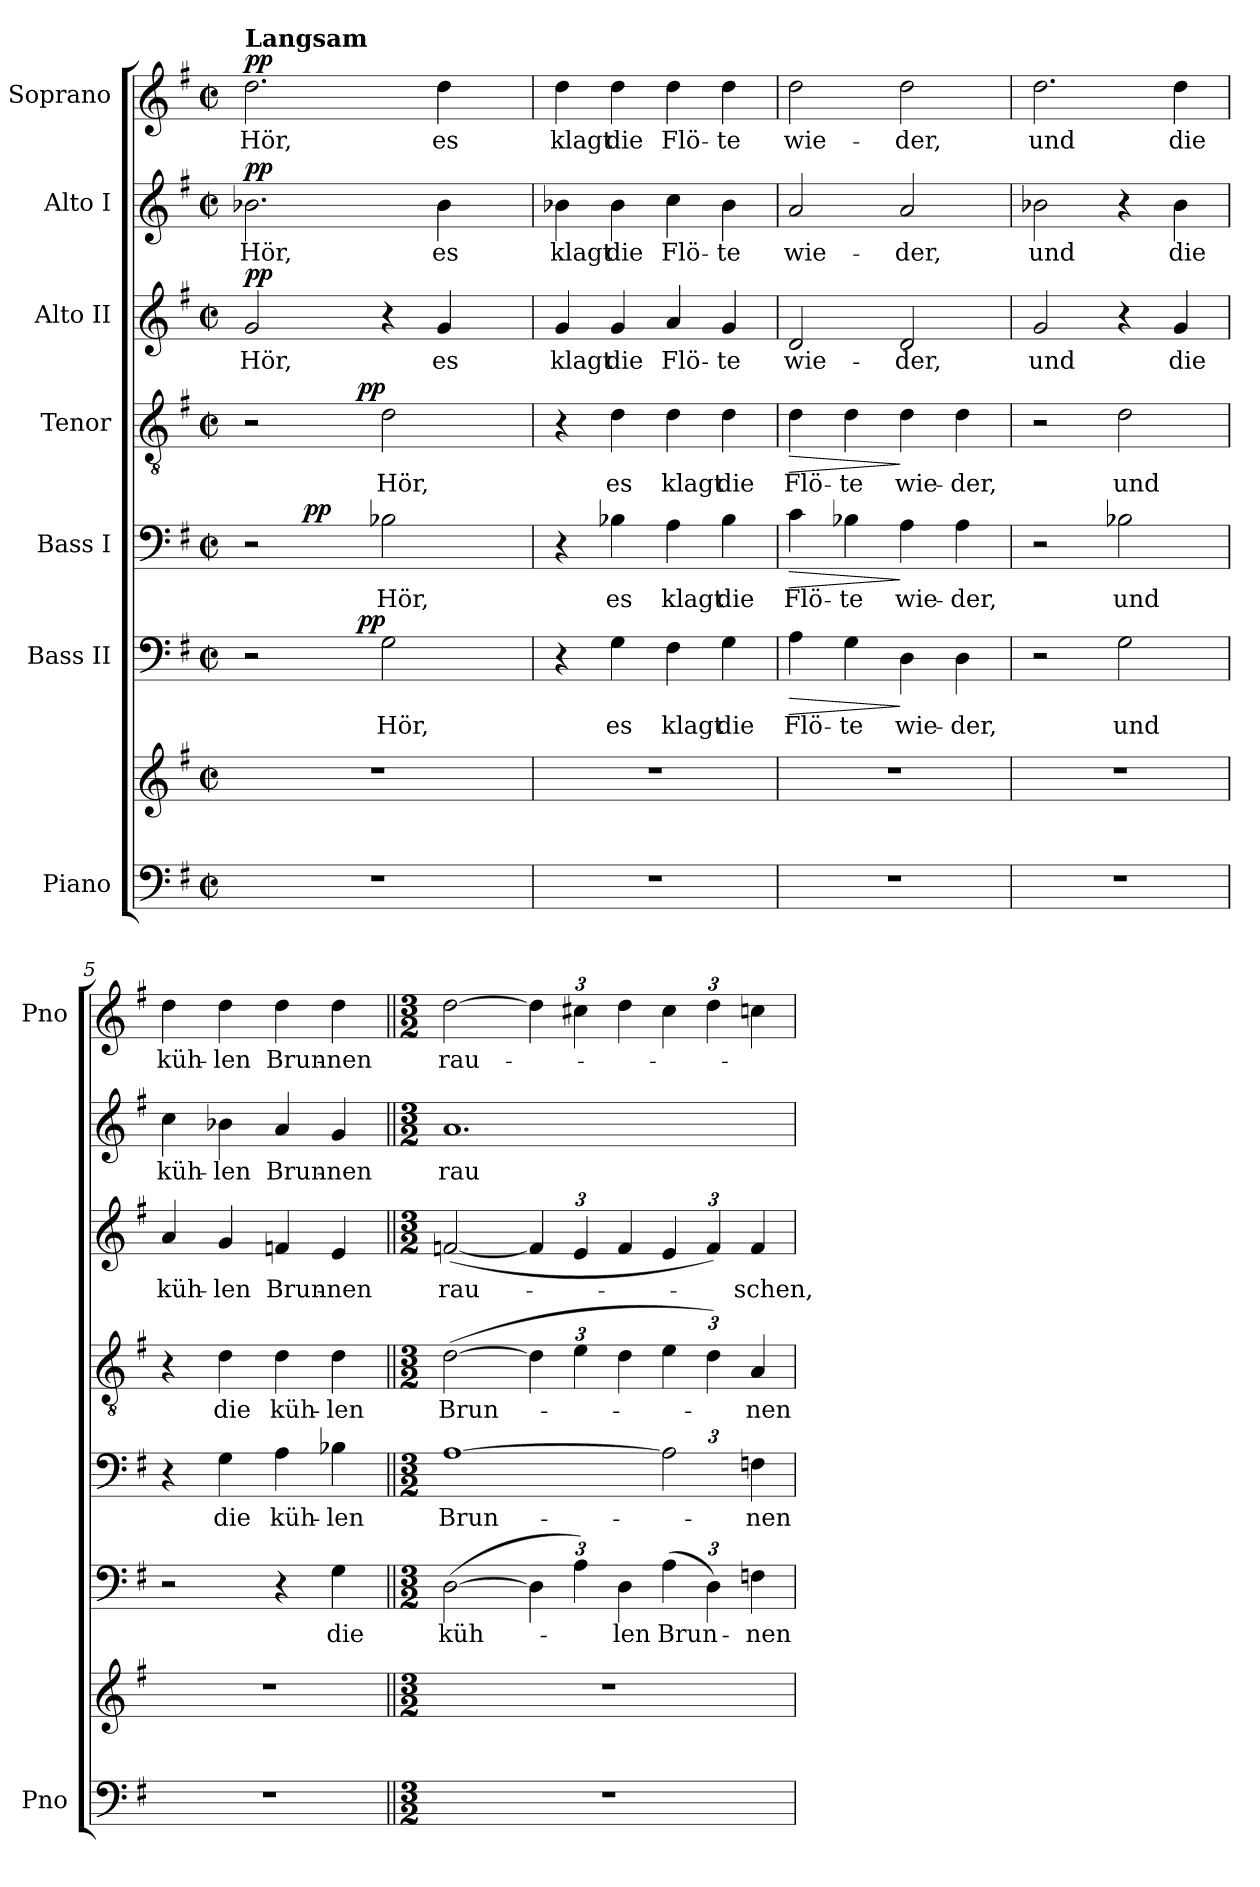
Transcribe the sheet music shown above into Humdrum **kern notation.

**kern	**kern	**kern	**text	**dynam	**kern	**text	**dynam	**kern	**text	**dynam	**kern	**text	**dynam	**kern	**text	**dynam	**kern	**text	**dynam
*part7	*part7	*part6	*part6	*part6	*part5	*part5	*part5	*part4	*part4	*part4	*part3	*part3	*part3	*part2	*part2	*part2	*part1	*part1	*part1
*staff8	*staff7	*staff6	*staff6	*staff6	*staff5	*staff5	*staff5	*staff4	*staff4	*staff4	*staff3	*staff3	*staff3	*staff2	*staff2	*staff2	*staff1	*staff1	*staff1
*I"Piano	*	*I"Bass II	*	*	*I"Bass I	*	*	*I"Tenor	*	*	*I"Alto II	*	*	*I"Alto I	*	*	*I"Soprano	*	*
*I'Pno	*	*	*	*	*	*	*	*	*	*	*	*	*	*	*	*	*I'Pno	*	*
*clefF4	*clefG2	*clefF4	*	*	*clefF4	*	*	*clefGv2	*	*	*clefG2	*	*	*clefG2	*	*	*clefG2	*	*
*k[f#]	*k[f#]	*k[f#]	*	*	*k[f#]	*	*	*k[f#]	*	*	*k[f#]	*	*	*k[f#]	*	*	*k[f#]	*	*
*G:	*G:	*G:	*	*	*G:	*	*	*G:	*	*	*G:	*	*	*G:	*	*	*G:	*	*
*M2/2	*M2/2	*M2/2	*	*	*M2/2	*	*	*M2/2	*	*	*M2/2	*	*	*M2/2	*	*	*M2/2	*	*
*met(c|)	*met(c|)	*met(c|)	*	*	*met(c|)	*	*	*met(c|)	*	*	*met(c|)	*	*	*met(c|)	*	*	*met(c|)	*	*
=1	=1	=1	=1	=1	=1	=1	=1	=1	=1	=1	=1	=1	=1	=1	=1	=1	=1	=1	=1
!	!	!	!	!	!	!	!	!	!	!	!	!	!	!	!	!	!LO:TX:a:B:t=Langsam	!	!
!	!	!	!	!	!	!	!	!	!	!	!	!	!LO:DY:a	!	!	!LO:DY:a	!	!	!LO:DY:a
*	*	*^	*	*	*^	*	*	*^	*	*	*	*	*	*	*	*	*	*	*
1r	1r	2r	4..ryy	.	.	2r	6ryy	.	.	2r	4..ryy	.	.	2g/	Hör,	pp	2.b-X\	Hör,	pp	2.dd\	Hör,	pp
.	.	.	.	.	.	.	48.ryy	.	.	.	.	.	.	.	.	.	.	.	.	.	.	.
!	!	!	!	!	!	!	!	!	!LO:DY:a	!	!	!	!	!	!	!	!	!	!	!	!	!
.	.	.	.	.	.	.	3%2ryy	.	pp	.	.	.	.	.	.	.	.	.	.	.	.	.
!	!	!	!	!	!LO:DY:a	!	!	!	!	!	!	!	!LO:DY:a	!	!	!	!	!	!	!	!	!
.	.	.	2ryy	.	pp	.	.	.	.	.	2ryy	.	pp	.	.	.	.	.	.	.	.	.
.	.	2G\	.	Hör,	.	2B-X\	.	Hör,	.	2d\	.	Hör,	.	4r	.	.	.	.	.	.	.	.
.	.	.	.	.	.	.	.	.	.	.	.	.	.	4g/	es	.	4b-\	es	.	4dd\	es	.
.	.	.	.	.	.	.	12ryy	.	.	.	.	.	.	.	.	.	.	.	.	.	.	.
.	.	.	16ryy	.	.	.	.	.	.	.	16ryy	.	.	.	.	.	.	.	.	.	.	.
.	.	.	.	.	.	.	24ryy	.	.	.	.	.	.	.	.	.	.	.	.	.	.	.
.	.	.	.	.	.	.	96ryy	.	.	.	.	.	.	.	.	.	.	.	.	.	.	.
*	*	*v	*v	*	*	*	*	*	*	*v	*v	*	*	*	*	*	*	*	*	*	*	*
*	*	*	*	*	*v	*v	*	*	*	*	*	*	*	*	*	*	*	*	*	*
=2	=2	=2	=2	=2	=2	=2	=2	=2	=2	=2	=2	=2	=2	=2	=2	=2	=2	=2	=2
1r	1r	4r	.	.	4r	.	.	4r	.	.	4g/	klagt	.	4b-X\	klagt	.	4dd\	klagt	.
.	.	4G\	es	.	4B-X\	es	.	4d\	es	.	4g/	die	.	4b-\	die	.	4dd\	die	.
.	.	4F#\	klagt	.	4A\	klagt	.	4d\	klagt	.	4a/	Flö-	.	4cc\	Flö-	.	4dd\	Flö-	.
.	.	4G\	die	.	4B-\	die	.	4d\	die	.	4g/	-te	.	4b-\	-te	.	4dd\	-te	.
=3	=3	=3	=3	=3	=3	=3	=3	=3	=3	=3	=3	=3	=3	=3	=3	=3	=3	=3	=3
!	!	!	!	!LO:HP:b	!	!	!LO:HP:b	!	!	!LO:HP:b	!	!	!	!	!	!	!	!	!
1r	1r	4A\	Flö-	>	4c\	Flö-	>	4d\	Flö-	>	2d/	wie-	.	2a/	wie-	.	2dd\	wie-	.
.	.	4G\	-te	.	4B-X\	-te	.	4d\	-te	.	.	.	.	.	.	.	.	.	.
.	.	4D\	wie-	]	4A\	wie-	]	4d\	wie-	]	2d/	-der,	.	2a/	-der,	.	2dd\	-der,	.
.	.	4D\	-der,	.	4A\	-der,	.	4d\	-der,	.	.	.	.	.	.	.	.	.	.
=4	=4	=4	=4	=4	=4	=4	=4	=4	=4	=4	=4	=4	=4	=4	=4	=4	=4	=4	=4
1r	1r	2r	.	.	2r	.	.	2r	.	.	2g/	und	.	2b-X\	und	.	2.dd\	und	.
.	.	2G\	und	.	2B-X\	und	.	2d\	und	.	4r	.	.	4r	.	.	.	.	.
.	.	.	.	.	.	.	.	.	.	.	4g/	die	.	4b-\	die	.	4dd\	die	.
=5	=5	=5	=5	=5	=5	=5	=5	=5	=5	=5	=5	=5	=5	=5	=5	=5	=5	=5	=5
1r	1r	2r	.	.	4r	.	.	4r	.	.	4a/	küh-	.	4cc\	küh-	.	4dd\	küh-	.
.	.	.	.	.	4G\	die	.	4d\	die	.	4g/	-len	.	4b-X\	-len	.	4dd\	-len	.
.	.	4r	.	.	4A\	küh-	.	4d\	küh-	.	4fn/	Brun-	.	4a/	Brun-	.	4dd\	Brun-	.
.	.	4G\	die	.	4B-X\	-len	.	4d\	-len	.	4e/	-nen	.	4g/	-nen	.	4dd\	-nen	.
!!LO:LB:g=z
=6||	=6||	=6||	=6||	=6||	=6||	=6||	=6||	=6||	=6||	=6||	=6||	=6||	=6||	=6||	=6||	=6||	=6||	=6||	=6||
*M3/2	*M3/2	*M3/2	*	*	*M3/2	*	*	*M3/2	*	*	*M3/2	*	*	*M3/2	*	*	*M3/2	*	*
1.r	1.r	([2D\	küh-	.	[1A	Brun-	.	([2d\	Brun-	.	([2fn/	rau-	.	1.a	rau-	.	[2dd\	rau-	.
*	*	*Xbrackettup	*	*	*	*	*	*Xbrackettup	*	*	*Xbrackettup	*	*	*	*	*	*Xbrackettup	*	*
.	.	6D\]	.	.	.	.	.	6d\]	.	.	6f/]	.	.	.	.	.	6dd\]	.	.
.	.	6A\)	.	.	.	.	.	6e\	.	.	6e/	.	.	.	.	.	6cc#X\	.	.
.	.	6D\	-len	.	.	.	.	6d\	.	.	6f/	.	.	.	.	.	6dd\	.	.
*	*	*	*	*	*Xbrackettup	*	*	*	*	*	*	*	*	*	*	*	*	*	*
.	.	(6A\	Brun-	.	3A\]	.	.	6e\	.	.	6e/	.	.	.	.	.	6cc#\	.	.
.	.	6D\)	.	.	.	.	.	6d\)	.	.	6f/)	.	.	.	.	.	6dd\	.	.
.	.	6Fn\	-nen	.	6Fn\	-nen	.	6A/	-nen	.	6f/	-schen,	.	.	.	.	6ccn\	.	.
=	=	=	=	=	=	=	=	=	=	=	=	=	=	=	=	=	=	=	=
*-	*-	*-	*-	*-	*-	*-	*-	*-	*-	*-	*-	*-	*-	*-	*-	*-	*-	*-	*-
